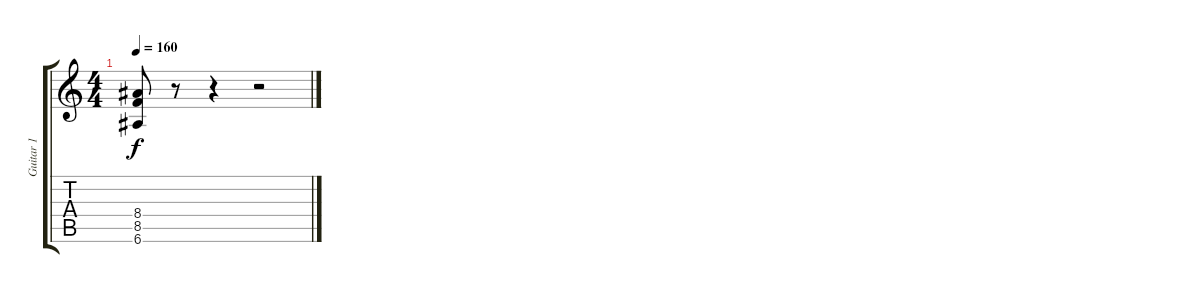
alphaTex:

\track ("Guitar 1" "Guitar 1") {instrument distortionguitar}
\staff {score tabs}
\tuning (E4 B3 G3 D3 A2 E2) {hide}
\ts (4 4)
\tempo 160
\clef g2
\ks c
(8.4 8.5 6.6).8{dy f} r.8 r.4 r.2
